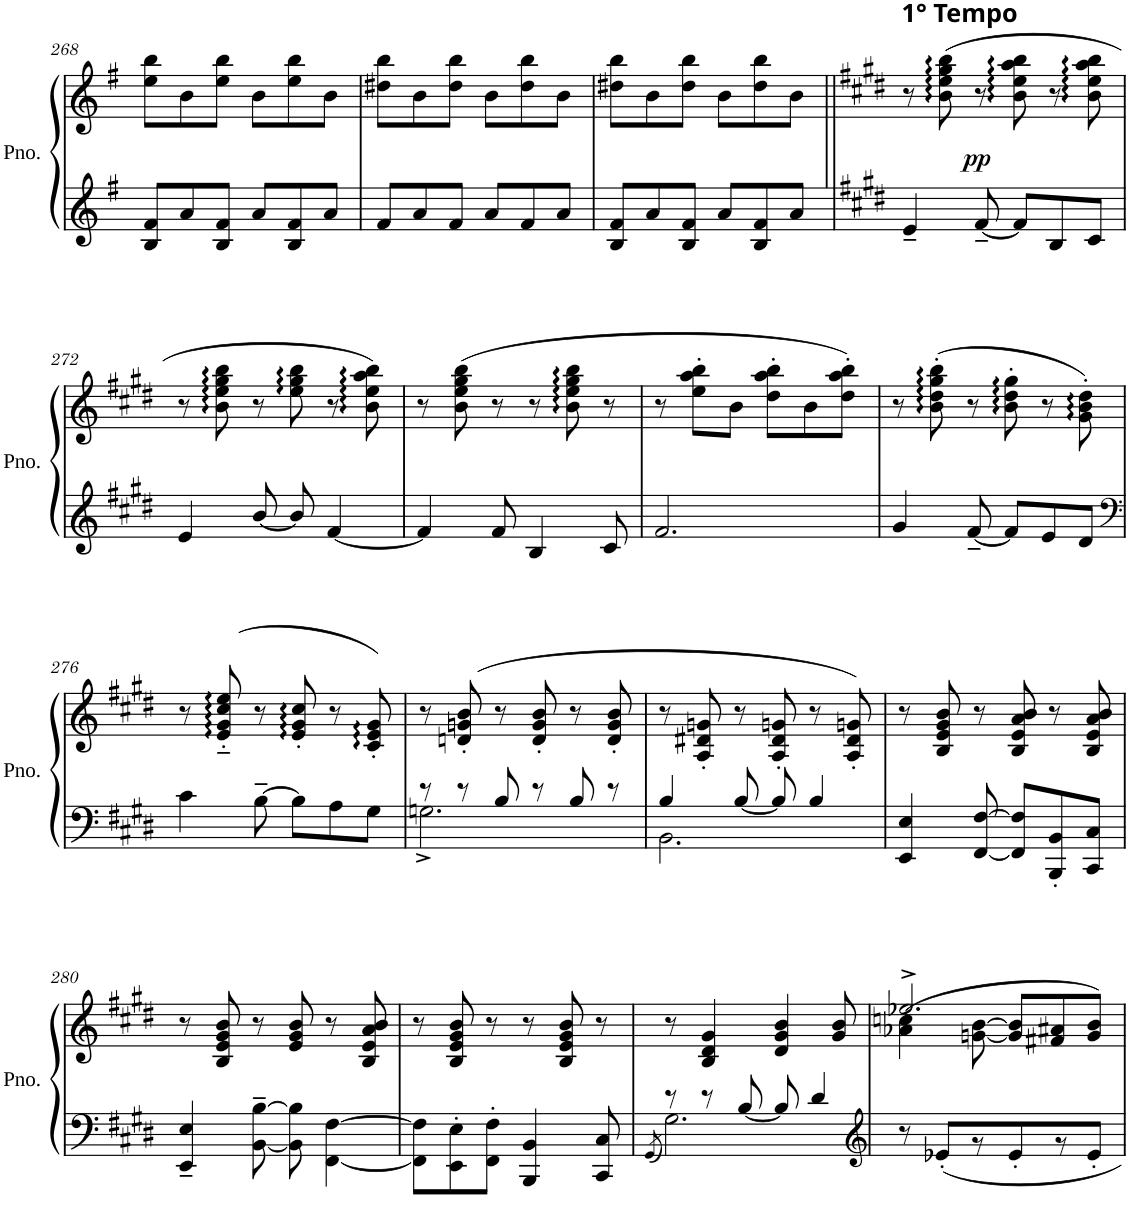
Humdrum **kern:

**kern	**kern	**dynam
*part1	*part1	*part1
*staff2	*staff1	*staff1/2
*I"Piano	*	*
*I'Pno.	*	*
!!LO:PB:g=z
*clefG2	*clefG2	*
*k[f#]	*k[f#]	*
*M6/8	*M6/8	*
=268	=268	=268
8B/ 8f#/L	8ee\ 8bb\L	.
8a/	8b\	.
8B/ 8f#/J	8ee\ 8bb\J	.
8a/L	8b\L	.
8B/ 8f#/	8ee\ 8bb\	.
8a/J	8b\J	.
=269	=269	=269
8f#/L	8dd#X\ 8bb\L	.
8a/	8b\	.
8f#/J	8dd#\ 8bb\J	.
8a/L	8b\L	.
8f#/	8dd#\ 8bb\	.
8a/J	8b\J	.
=270	=270	=270
8B/ 8f#/L	8dd#X\ 8bb\L	.
8a/	8b\	.
8B/ 8f#/J	8dd#\ 8bb\J	.
8a/L	8b\L	.
8B/ 8f#/	8dd#\ 8bb\	.
8a/J	8b\J	.
=271||	=271||	=271||
*k[f#c#g#d#]	*k[f#c#g#d#]	*
!	!LO:TX:a:B:t=1° Tempo	!
!	!	!LO:DY:b
4e~/	8r	pp
.	(8b\ 8ee\ 8gg#\ 8bb\	.
[8f#~/	8r	.
8f#/L]	8b\ 8ee\ 8aa\ 8bb\	.
8B/	8r	.
8c#/J	8b\ 8ee\ 8aa\ 8bb\	.
!!LO:LB:g=z
=272	=272	=272
4e/	8r	.
.	8b\ 8ee\ 8gg#\ 8bb\	.
[8b/	8r	.
8b/]	8ee\ 8gg#\ 8bb\	.
[4f#/	8r	.
.	8b\ 8ee\ 8aa\ 8bb\)	.
=273	=273	=273
4f#/]	8r	.
.	(8b\ 8ee\ 8gg#\ 8bb\	.
8f#/	8r	.
4B/	8r	.
.	8b\ 8ee\ 8gg#\ 8bb\	.
8c#/	8r	.
=274	=274	=274
2.f#/	8r	.
.	8ee\' 8aa\' 8bb\'L	.
.	8b\J	.
.	8dd#\' 8aa\' 8bb\'L	.
.	8b\	.
.	8dd#\' 8aa\' 8bb\'J)	.
=275	=275	=275
4g#/	8r	.
.	(8b\' 8dd#\' 8gg#\' 8bb\'	.
[8f#~/	8r	.
8f#/L]	8b\' 8dd#\' 8gg#\'	.
8e/	8r	.
8d#/J	8g#\' 8b\' 8dd#\')	.
!!LO:LB:g=z
=276	=276	=276
*clefF4	*	*
4c#\	8r	.
.	(>8e/'~ 8g#/'~ 8cc#/'~ 8ee/'~	.
[8B~\	8r	.
8B\L]	8e/' 8g#/' 8cc#/'	.
8A\	8r	.
8G#\J	8c#/' 8e/' 8g#/')	.
=277	=277	=277
*^	*	*
8r	2.Gn^\	8r	.
8r	.	(>8dn/' 8gn/' 8b/'	.
8B/	.	8r	.
8r	.	8d/' 8g/' 8b/'	.
8B/	.	8r	.
8r	.	8d/' 8g/' 8b/'	.
=278	=278	=278	=278
4B/	2.BB\	8r	.
.	.	8A/' 8d#X/' 8gn/'	.
[<8B/	.	8r	.
8B/]	.	8A/' 8d#/' 8gn/'	.
4B/	.	8r	.
.	.	8A/' 8d#/' 8gn/')	.
*v	*v	*	*
=279	=279	=279
4EE/ 4E/	8r	.
.	8B/ 8e/ 8g#/ 8b/	.
[8FF#/ [8F#/	8r	.
8FF#/] 8F#/]L	8B/ 8e/ 8a/ 8b/	.
8BBB/' 8BB/'	8r	.
8CC#/ 8C#/J	8B/ 8e/ 8a/ 8b/	.
!!LO:LB:g=z
=280	=280	=280
4EE/~ 4E/~	8r	.
.	8B/ 8e/ 8g#/ 8b/	.
[<8BB\~ [8B\~	8r	.
8BB\] 8B\]	8e/ 8g#/ 8b/	.
[<4FF#\ [4F#\	8r	.
.	8B/ 8e/ 8a/ 8b/	.
=281	=281	=281
8FF#\] 8F#\]L	8r	.
8EE\' 8E\'	8B/ 8e/ 8g#/ 8b/	.
8FF#\' 8F#\'J	8r	.
4BBB/ 4BB/	8r	.
.	8B/ 8e/ 8g#/ 8b/	.
8CC#/ 8C#/	8r	.
=282	=282	=282
*^	*	*
.	8qGG#/	.	.
8r	2.G#\	8r	.
8r	.	4B/ 4d#/ 4g#/	.
[<8B/	.	.	.
8B/]	.	4d#/ 4g#/ 4b/	.
4d#/	.	.	.
.	.	8g#/ 8b/	.
*v	*v	*	*
=283	=283	=283
*clefG2	*	*
*	*^	*
8r	(4a-X\ 4ccn\	2.ee-X^/	.
8e-X'/L	.	.	.
8r	[<8gn\ [>8b\	.	.
8e-'/	8g/] 8b/]L	.	.
8r	8f#X/ 8a#X/	.	.
8e-'/J	8g/ 8b/J)	.	.
*	*v	*v	*
=	=	=
*-	*-	*-
